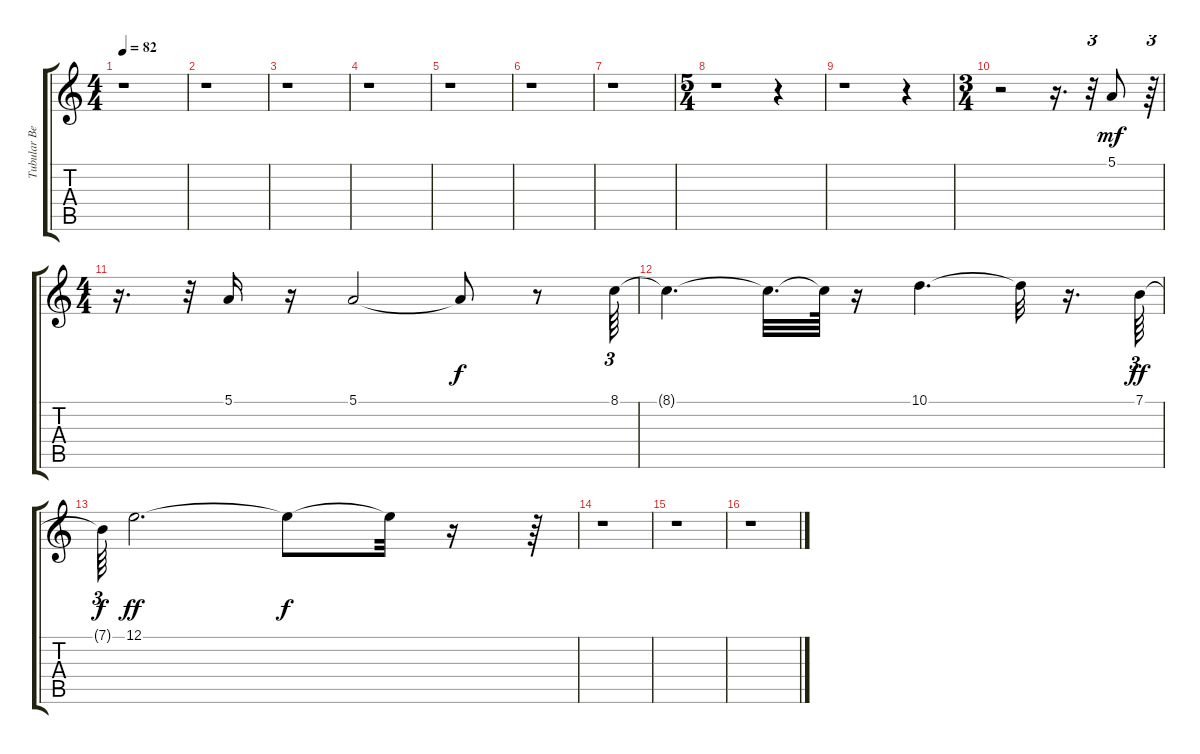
\track ("Tubular Bells" "Tubular Be") {instrument tubularbells}
\staff {score tabs}
\tuning (E4 B3 G3 D3 A2 E2) {hide}
\ts (4 4)
\tempo 82
\clef g2
\ks c
r.1{dy f} |
r.1 |
r.1 |
r.1 |
r.1 |
r.1 |
r.1 |
\ts (5 4)
r.1 r.4 |
r.1 r.4 |
\ts (3 4)
r.2 r.16{d} r.32{tu (3 2)} 5.1.8{dy mf} r.64{tu (3 2)} |
\ts (4 4)
r.16{d} r.32{tu (3 2)} 5.1.16 r.16 5.1.2 5.1{t}.8{dy f} r.8 8.1.64{tu (3 2)} |
8.1{t}.4{d} 8.1{t}.32{d} 8.1{t}.64 r.16 10.1.4{d} 10.1{t}.32 r.16{d} 7.1.64{tu (3 2) dy ff} |
7.1{t}.64{tu (3 2) dy f} 12.1.2{d dy ff} 12.1{t}.8{dy f} 12.1{t}.32 r.16 r.64 |
r.1 |
r.1 |
r.1
